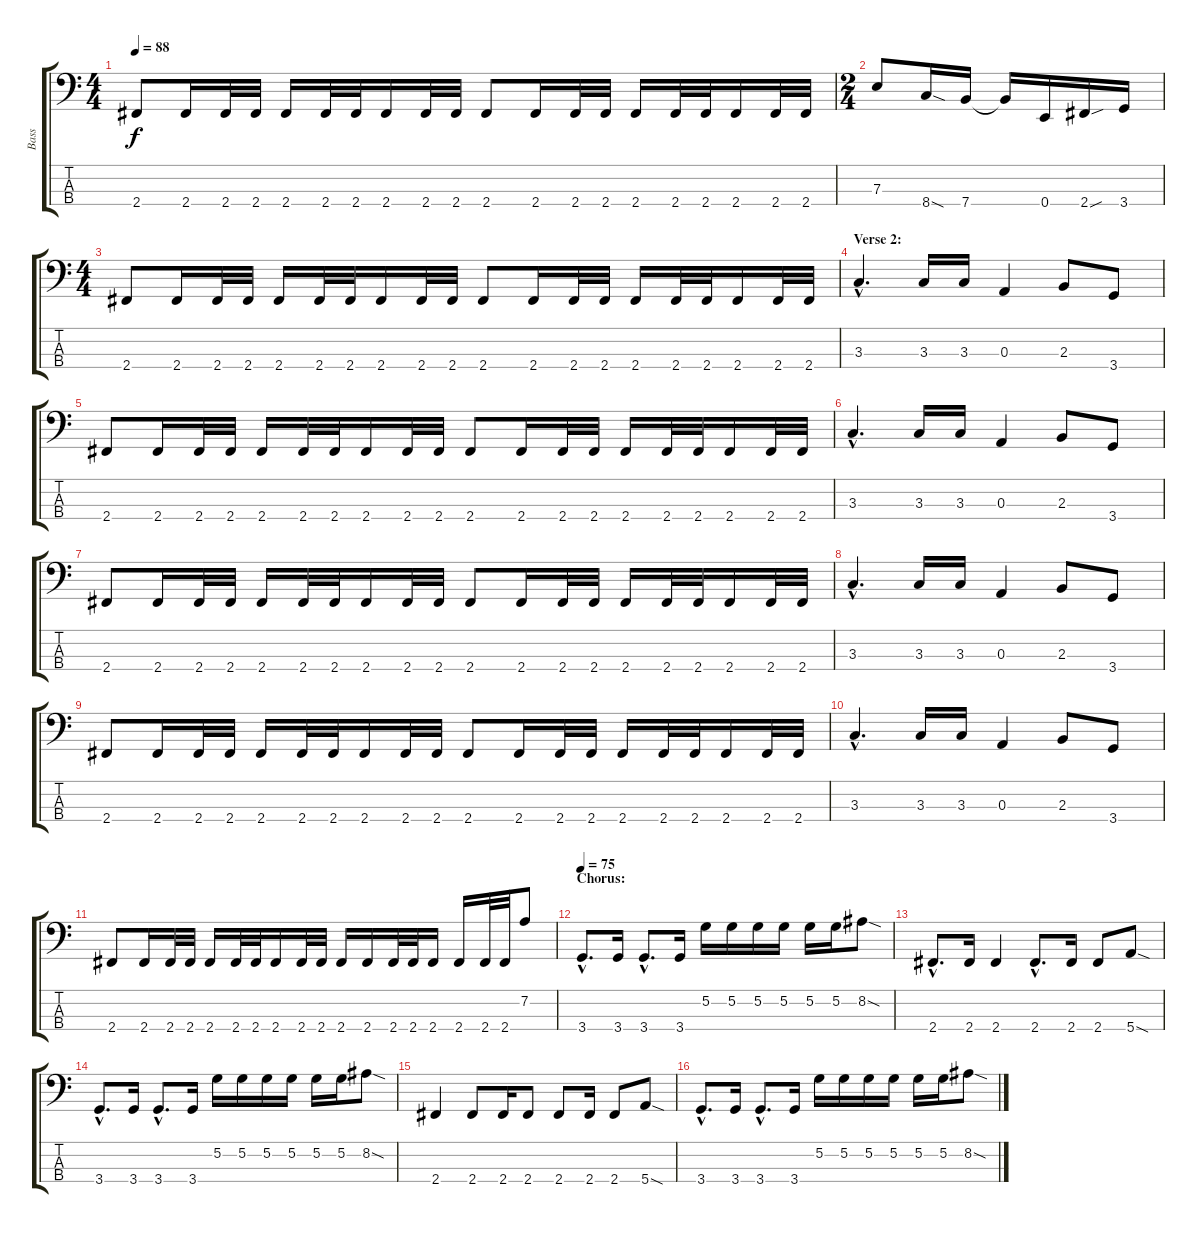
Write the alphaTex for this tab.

\track ("Bass" "Bass") {instrument electricbasspick}
\staff {score tabs}
\tuning (G2 D2 A1 E1) {hide}
\ts (4 4)
\tempo 88
\clef f4
\ks c
2.4.8{dy f} 2.4.16 2.4.32 2.4.32 2.4.16 2.4.32 2.4.32 2.4.16 2.4.32 2.4.32 2.4.8 2.4.16 2.4.32 2.4.32 2.4.16 2.4.32 2.4.32 2.4.16 2.4.32 2.4.32 |
\ts (2 4)
7.3.8 8.4{sod}.16 7.4.16 7.4{t}.16 0.4.16 2.4{sou}.16 3.4.16 |
\ts (4 4)
2.4.8 2.4.16 2.4.32 2.4.32 2.4.16 2.4.32 2.4.32 2.4.16 2.4.32 2.4.32 2.4.8 2.4.16 2.4.32 2.4.32 2.4.16 2.4.32 2.4.32 2.4.16 2.4.32 2.4.32 |
\section ("" "Verse 2:")
3.3{hac}.4{d} 3.3.16 3.3.16 0.3.4 2.3.8 3.4.8 |
2.4.8 2.4.16 2.4.32 2.4.32 2.4.16 2.4.32 2.4.32 2.4.16 2.4.32 2.4.32 2.4.8 2.4.16 2.4.32 2.4.32 2.4.16 2.4.32 2.4.32 2.4.16 2.4.32 2.4.32 |
3.3{hac}.4{d} 3.3.16 3.3.16 0.3.4 2.3.8 3.4.8 |
2.4.8 2.4.16 2.4.32 2.4.32 2.4.16 2.4.32 2.4.32 2.4.16 2.4.32 2.4.32 2.4.8 2.4.16 2.4.32 2.4.32 2.4.16 2.4.32 2.4.32 2.4.16 2.4.32 2.4.32 |
3.3{hac}.4{d} 3.3.16 3.3.16 0.3.4 2.3.8 3.4.8 |
2.4.8 2.4.16 2.4.32 2.4.32 2.4.16 2.4.32 2.4.32 2.4.16 2.4.32 2.4.32 2.4.8 2.4.16 2.4.32 2.4.32 2.4.16 2.4.32 2.4.32 2.4.16 2.4.32 2.4.32 |
3.3{hac}.4{d} 3.3.16 3.3.16 0.3.4 2.3.8 3.4.8 |
2.4.8 2.4.16 2.4.32 2.4.32 2.4.16 2.4.32 2.4.32 2.4.16 2.4.32 2.4.32 2.4.16 2.4.16 2.4.32 2.4.32 2.4.16 2.4.16 2.4.32 2.4.32 7.2.8 |
\section ("" "Chorus:")
\tempo 75
3.4{hac}.8{d} 3.4.16 3.4{hac}.8{d} 3.4.16 5.2.16 5.2.16 5.2.16 5.2.16 5.2.16 5.2.16 8.2{sod}.8 |
2.4{hac}.8{d} 2.4.16 2.4.4 2.4{hac}.8{d} 2.4.16 2.4.8 5.4{sod}.8 |
3.4{hac}.8{d} 3.4.16 3.4{hac}.8{d} 3.4.16 5.2.16 5.2.16 5.2.16 5.2.16 5.2.16 5.2.16 8.2{sod}.8 |
2.4.4 2.4.8 2.4.16 2.4.8 2.4.8 2.4.16 2.4.8 5.4{sod}.8 |
3.4{hac}.8{d} 3.4.16 3.4{hac}.8{d} 3.4.16 5.2.16 5.2.16 5.2.16 5.2.16 5.2.16 5.2.16 8.2{sod}.8
